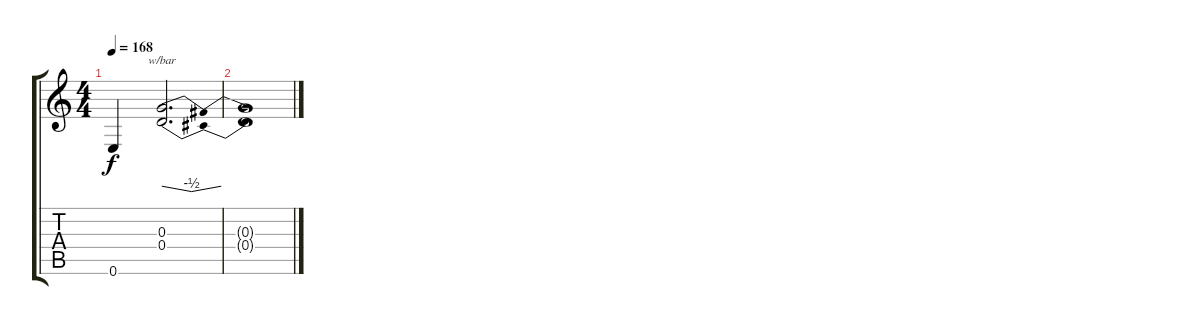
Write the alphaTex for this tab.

\track "" {instrument acousticguitarsteel}
\staff {score tabs}
\tuning (E4 B3 G3 D3 A2 E2) {hide}
\ts (4 4)
\tempo 168
\clef g2
\ks c
0.6.4{dy f} (0.3 0.4).2{d tbe (dip default 0 0 30 -2 60 0)} |
(0.3{t} 0.4{t}).1
